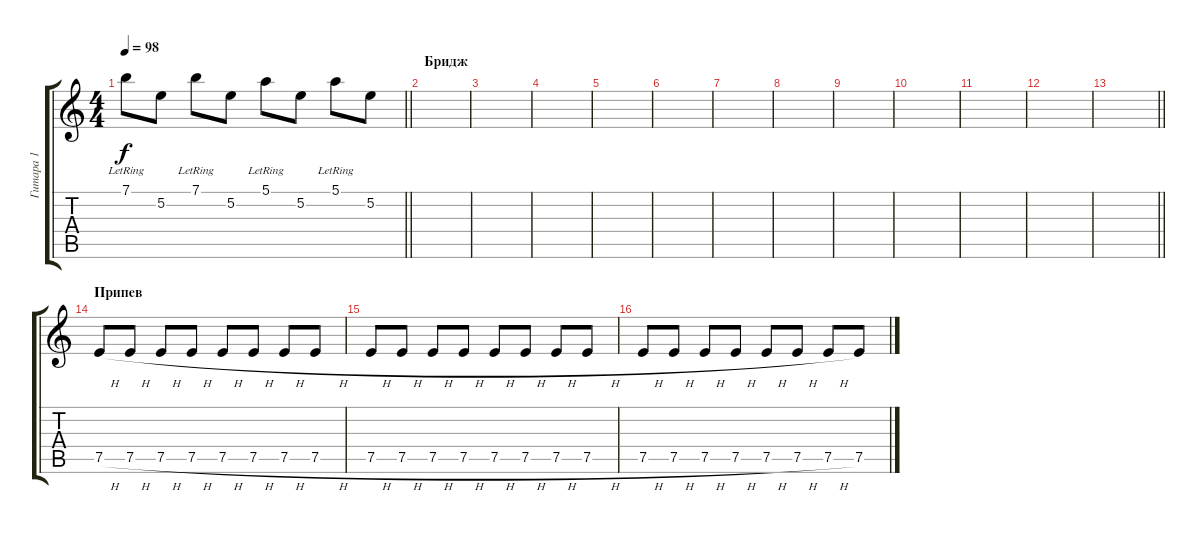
\track ("Гитара 1" "Гитара 1") {instrument electricguitarclean}
\staff {score tabs}
\tuning (E4 B3 G3 D3 A2 E2) {hide}
\ts (4 4)
\tempo 98
\clef g2
\barLineRight lightlight
\ks c
7.1{lr}.8{dy f} 5.2.8 7.1{lr}.8 5.2.8 5.1{lr}.8 5.2.8 5.1{lr}.8 5.2.8 |
\section ("" "Бридж")
|
|
|
|
|
|
|
|
|
|
|
\barLineRight lightlight
|
\section ("" "Припев")
7.5{h}.8{volume 7 balance 2 instrument distortionguitar} 7.5{h}.8 7.5{h}.8 7.5{h}.8 7.5{h}.8 7.5{h}.8 7.5{h}.8 7.5{h}.8 |
7.5{h}.8 7.5{h}.8 7.5{h}.8 7.5{h}.8 7.5{h}.8 7.5{h}.8 7.5{h}.8 7.5{h}.8 |
7.5{h}.8 7.5{h}.8 7.5{h}.8 7.5{h}.8 7.5{h}.8 7.5{h}.8 7.5{h}.8 7.5{h}.8
